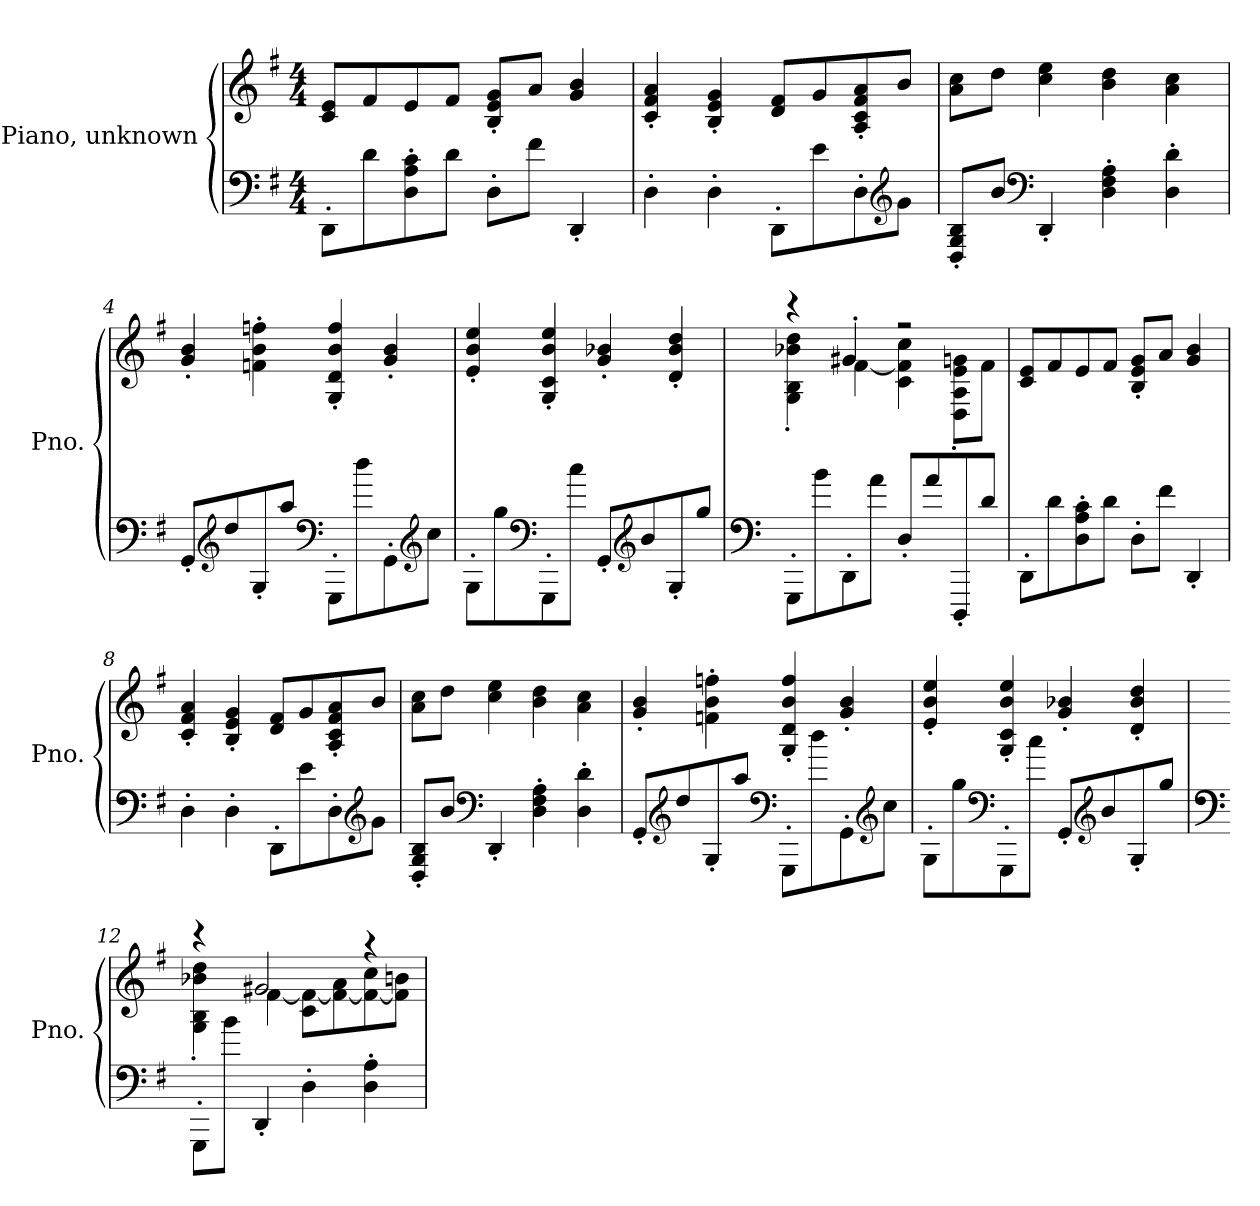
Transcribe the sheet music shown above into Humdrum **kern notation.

**kern	**kern
*part1	*part1
*staff2	*staff1
*I"Piano, unknown	*
*I'Pno.	*
*clefF4	*clefG2
*k[f#]	*k[f#]
*M4/4	*M4/4
*MM120	*MM120
=1	=1
8DD'\L	8c/ 8e/L
8d\	8f#/
8D\' 8A\' 8c\'	8e/
8d\J	8f#/J
8D'\L	8B/' 8e/' 8g/'L
8f#\J	8a/J
4DD'/	4g/ 4b/
=2	=2
4D'\	4c/' 4f#/' 4a/'
4D'\	4B/' 4e/' 4g/'
8DD'\L	8d/ 8f#/L
8e\	8g/
8D'\	8A/' 8c/' 8f#/' 8a/'
*clefG2	*
8g\J	8b/J
=3	=3
8D/' 8G/' 8B/'L	8a\ 8cc\L
8b/J	8dd\J
*clefF4	*
4DD'/	4cc\ 4ee\
4D\' 4F#\' 4A\'	4b\ 4dd\
4D\' 4d\'	4a\ 4cc\
=4	=4
8GG'/L	4g/' 4b/'
*clefG2	*
8dd/	.
8G'/	4fn\' 4b\' 4ffn\'
8aa/J	.
*clefF4	*
8GGG'\L	4G/' 4d/' 4b/' 4ff/'
8dd\	.
8GG'\	4g/' 4b/'
*clefG2	*
8cc\J	.
!!LO:LB:g=z
=5	=5
8G'\L	4e/' 4b/' 4ee/'
8gg\	.
*clefF4	*
8GGG'\	4G/' 4c/' 4b/' 4ee/'
8cc\J	.
8GG'/L	4g/' 4b-X/'
*clefG2	*
8b/	.
8G'/	4d/' 4b-/' 4dd/'
8gg/J	.
=6	=6
*clefF4	*
*	*^
8GGG'\L	4r	4G\' 4B\' 4b-X\' 4dd\'
8b\	.	.
8DD'\	4g#X'/	[4f#\
8a\J	.	.
8D'/L	2r	4c\ 4f#\] 4cc\
8a/	.	.
8DDD'/	.	8D\' 8A\' 8e\' 8gn\'L
8d/J	.	8f#\J
*	*v	*v
=7	=7
8DD'\L	8c/ 8e/L
8d\	8f#/
8D\' 8A\' 8c\'	8e/
8d\J	8f#/J
8D'\L	8B/' 8e/' 8g/'L
8f#\J	8a/J
4DD'/	4g/ 4b/
=8	=8
4D'\	4c/' 4f#/' 4a/'
4D'\	4B/' 4e/' 4g/'
8DD'\L	8d/ 8f#/L
8e\	8g/
8D'\	8A/' 8c/' 8f#/' 8a/'
*clefG2	*
8g\J	8b/J
!!LO:LB:g=z
=9	=9
8D/' 8G/' 8B/'L	8a\ 8cc\L
8b/J	8dd\J
*clefF4	*
4DD'/	4cc\ 4ee\
4D\' 4F#\' 4A\'	4b\ 4dd\
4D\' 4d\'	4a\ 4cc\
=10	=10
8GG'/L	4g/' 4b/'
*clefG2	*
8dd/	.
8G'/	4fn\' 4b\' 4ffn\'
8aa/J	.
*clefF4	*
8GGG'\L	4G/' 4d/' 4b/' 4ff/'
8dd\	.
8GG'\	4g/' 4b/'
*clefG2	*
8cc\J	.
=11	=11
8G'\L	4e/' 4b/' 4ee/'
8gg\	.
*clefF4	*
8GGG'\	4G/' 4c/' 4b/' 4ee/'
8cc\J	.
8GG'/L	4g/' 4b-X/'
*clefG2	*
8b/	.
8G'/	4d/' 4b-/' 4dd/'
8gg/J	.
!!LO:LB:g=z
=12	=12
*clefF4	*
*	*^
8GGG'\L	4r	4G\' 4B\' 4b-X\' 4dd\'
8b\J	.	.
4DD'/	2g#X/	[4f#\
4D'\	.	8c\ 8f#\_L
.	.	8f#\_ 8a\
4D\' 4A\'	4r	8f#\_ 8cc\
.	.	8f#\] 8bn\J
*	*v	*v
=	=
*-	*-
